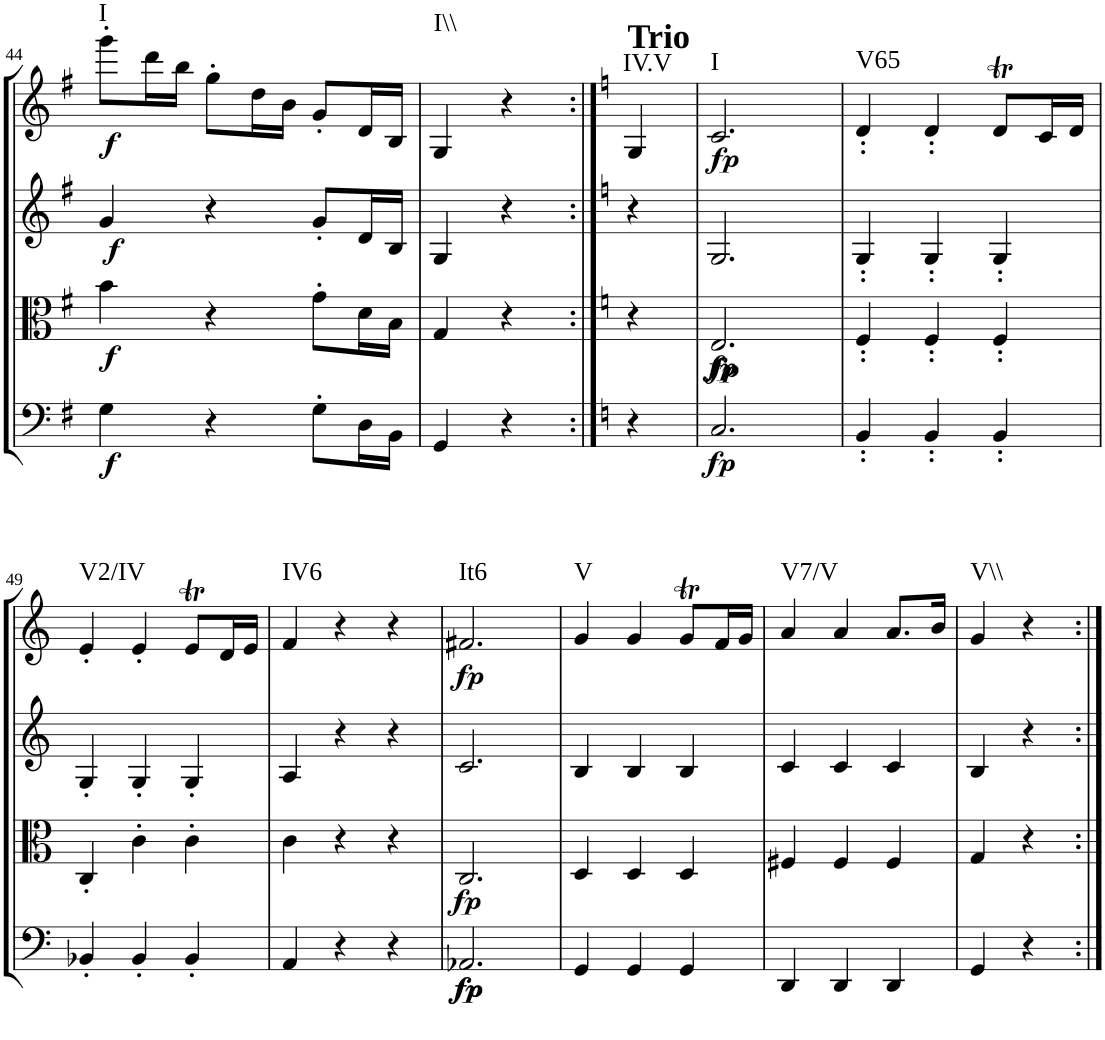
**kern	**dynam	**kern	**dynam	**kern	**dynam	**kern	**dynam	**harte
*part4	*part4	*part3	*part3	*part2	*part2	*part1	*part1	*part1
*staff4	*staff4	*staff3	*staff3	*staff2	*staff2	*staff1	*staff1	*
*I"Cello	*	*I"Viola	*	*I"2nd Violin	*	*I"1st Violin	*	*
*	*	*I'Vla	*	*I'Vln	*	*I'Vln	*	*
!!LO:PB:g=z
*clefF4	*	*clefC3	*	*clefG2	*	*clefG2	*	*
*k[f#]	*	*k[f#]	*	*k[f#]	*	*k[f#]	*	*
*G:	*	*G:	*	*G:	*	*G:	*	*
*M3/4	*	*M3/4	*	*M3/4	*	*M3/4	*	*
=44	=44	=44	=44	=44	=44	=44	=44	=44
!	!LO:DY:b	!	!LO:DY:b	!	!LO:DY:b	!	!LO:DY:b	!LO:H:kt=I
4G\	f	4b\	f	4g/	f	8ggg'\L	f	N
.	.	.	.	.	.	16ddd\L	.	.
.	.	.	.	.	.	16bb\JJ	.	.
4r	.	4r	.	4r	.	8gg'\L	.	.
.	.	.	.	.	.	16dd\L	.	.
.	.	.	.	.	.	16b\JJ	.	.
8G'\L	.	8g'\L	.	8g'/L	.	8g'/L	.	.
16D\L	.	16d\L	.	16d/L	.	16d/L	.	.
16BB\JJ	.	16B\JJ	.	16B/JJ	.	16B/JJ	.	.
=45	=45	=45	=45	=45	=45	=45	=45	=45
!	!	!	!	!	!	!	!	!LO:H:kt=I\\
4GG/	.	4G/	.	4G/	.	4G/	.	N
4r	.	4r	.	4r	.	4r	.	.
=46:|!	=46:|!	=46:|!	=46:|!	=46:|!	=46:|!	=46:|!	=46:|!	=46:|!
*k[]	*	*k[]	*	*k[]	*	*k[]	*	*
*C:	*	*C:	*	*C:	*	*C:	*	*
!	!	!	!	!	!	!LO:TX:a:B:t=Trio	!	!LO:H:kt=IV.V
4r	.	4r	.	4r	.	4G/	.	N
=47	=47	=47	=47	=47	=47	=47	=47	=47
!	!LO:DY:b	!	!LO:DY:b	!	!	!	!	!
!	!	!	!LO:DY:n=1:b	!	!	!	!LO:DY:b	!LO:H:kt=I
2.C/	fp	2.E/	fp fp	2.G/	.	2.c/	fp	N
=48	=48	=48	=48	=48	=48	=48	=48	=48
!	!	!	!	!	!	!	!	!LO:H:kt=V65
4BB''/	.	4F''/	.	4G''/	.	4d''/	.	N
4BB''/	.	4F''/	.	4G''/	.	4d''/	.	.
4BB''/	.	4F''/	.	4G''/	.	8dT/L	.	.
.	.	.	.	.	.	16c/L	.	.
.	.	.	.	.	.	16d/JJ	.	.
!!LO:LB:g=z
=49	=49	=49	=49	=49	=49	=49	=49	=49
!	!	!	!	!	!	!	!	!LO:H:kt=V2/IV
4BB-X'/	.	4C'/	.	4G'/	.	4e'/	.	N
4BB-'/	.	4c'\	.	4G'/	.	4e'/	.	.
4BB-'/	.	4c'\	.	4G'/	.	8et/L	.	.
.	.	.	.	.	.	16d/L	.	.
.	.	.	.	.	.	16e/JJ	.	.
=50	=50	=50	=50	=50	=50	=50	=50	=50
!	!	!	!	!	!	!	!	!LO:H:kt=IV6
4AA/	.	4c\	.	4A/	.	4f/	.	N
4r	.	4r	.	4r	.	4r	.	.
4r	.	4r	.	4r	.	4r	.	.
=51	=51	=51	=51	=51	=51	=51	=51	=51
!	!LO:DY:b	!	!	!	!	!	!	!
!	!LO:DY:n=1:b	!	!LO:DY:b	!	!	!	!LO:DY:b	!LO:H:kt=It6
2.AA-X/	fp fp	2.C/	fp	2.c/	.	2.f#X/	fp	N
=52	=52	=52	=52	=52	=52	=52	=52	=52
!	!	!	!	!	!	!	!	!LO:H:kt=V
4GG/	.	4D/	.	4B/	.	4g/	.	N
4GG/	.	4D/	.	4B/	.	4g/	.	.
4GG/	.	4D/	.	4B/	.	8gT/L	.	.
.	.	.	.	.	.	16f/L	.	.
.	.	.	.	.	.	16g/JJ	.	.
=53	=53	=53	=53	=53	=53	=53	=53	=53
!	!	!	!	!	!	!	!	!LO:H:kt=V7/V
4DD/	.	4F#X/	.	4c/	.	4a/	.	N
4DD/	.	4F#/	.	4c/	.	4a/	.	.
4DD/	.	4F#/	.	4c/	.	8.a/L	.	.
.	.	.	.	.	.	16b/Jk	.	.
=54	=54	=54	=54	=54	=54	=54	=54	=54
!	!	!	!	!	!	!	!	!LO:H:kt=V\\
4GG/	.	4G/	.	4B/	.	4g/	.	N
4r	.	4r	.	4r	.	4r	.	.
=:|!	=:|!	=:|!	=:|!	=:|!	=:|!	=:|!	=:|!	=:|!
*-	*-	*-	*-	*-	*-	*-	*-	*-
